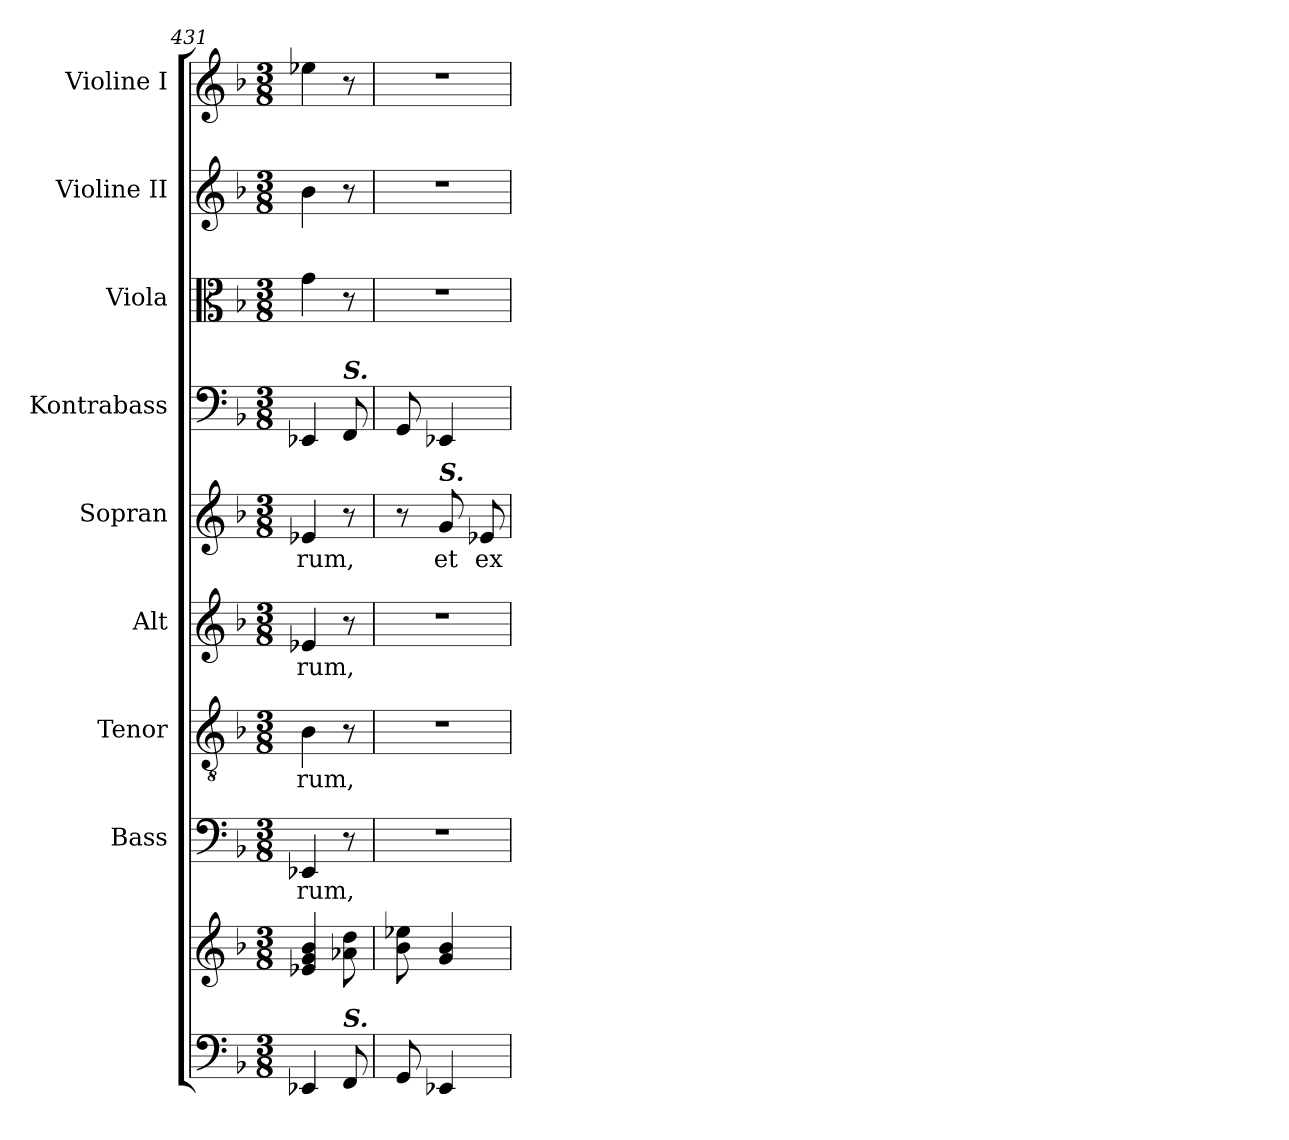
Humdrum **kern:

**kern	**kern	**kern	**text	**kern	**text	**kern	**text	**kern	**text	**kern	**kern	**kern	**kern
*part9	*part9	*part8	*part8	*part7	*part7	*part6	*part6	*part5	*part5	*part4	*part3	*part2	*part1
*staff10	*staff9	*staff8	*staff8	*staff7	*staff7	*staff6	*staff6	*staff5	*staff5	*staff4	*staff3	*staff2	*staff1
*	*	*I"Bass	*	*I"Tenor	*	*I"Alt	*	*I"Sopran	*	*I"Kontrabass	*I"Viola	*I"Violine II	*I"Violine I
*	*	*I'B.	*	*I'T.	*	*I'A.	*	*I'S.	*	*I'Kb.	*I'Vla.	*I'Vl. II	*I'Vl. I
*clefF4	*clefG2	*clefF4	*	*clefGv2	*	*clefG2	*	*clefG2	*	*clefF4	*clefC3	*clefG2	*clefG2
*	*	*	*	*	*	*	*	*	*	*ITrd7c12	*	*	*
*k[b-]	*k[b-]	*k[b-]	*	*k[b-]	*	*k[b-]	*	*k[b-]	*	*k[b-]	*k[b-]	*k[b-]	*k[b-]
*F:	*F:	*F:	*	*F:	*	*F:	*	*F:	*	*F:	*F:	*F:	*F:
*M3/8	*M3/8	*M3/8	*	*M3/8	*	*M3/8	*	*M3/8	*	*M3/8	*M3/8	*M3/8	*M3/8
=431	=431	=431	=431	=431	=431	=431	=431	=431	=431	=431	=431	=431	=431
!	!	!	!LO:LY:b	!	!LO:LY:b	!	!LO:LY:b	!	!LO:LY:b	!	!	!	!
4EE-X/	4e-X/ 4g/ 4b-/	4EE-X/	-rum,	4B-\	-rum,	4e-X/	-rum,	4e-X/	-rum,	4EEE-X/	4g\	4b-\	4ee-X\
!	!	!	!	!	!	!	!	!	!	!LO:TX:a:Bi:t=S.	!	!	!
!LO:TX:a:Bi:t=S.	!	!	!	!	!	!	!	!	!	!	!	!	!
8FF/	8a-X\ 8dd\	8r	.	8r	.	8r	.	8r	.	8FFF/	8r	8r	8r
=432	=432	=432	=432	=432	=432	=432	=432	=432	=432	=432	=432	=432	=432
8GG/	8b-\ 8ee-X\	4.r	.	4.r	.	4.r	.	8r	.	8GGG/	4.r	4.r	4.r
!	!	!	!	!	!	!	!	!LO:TX:a:Bi:t=S.	!	!	!	!	!
!	!	!	!	!	!	!	!	!	!LO:LY:b	!	!	!	!
4EE-X/	4g/ 4b-/	.	.	.	.	.	.	8g/	et	4EEE-X/	.	.	.
!	!	!	!	!	!	!	!	!	!LO:LY:b	!	!	!	!
.	.	.	.	.	.	.	.	8e-X/	ex	.	.	.	.
=	=	=	=	=	=	=	=	=	=	=	=	=	=
*-	*-	*-	*-	*-	*-	*-	*-	*-	*-	*-	*-	*-	*-
